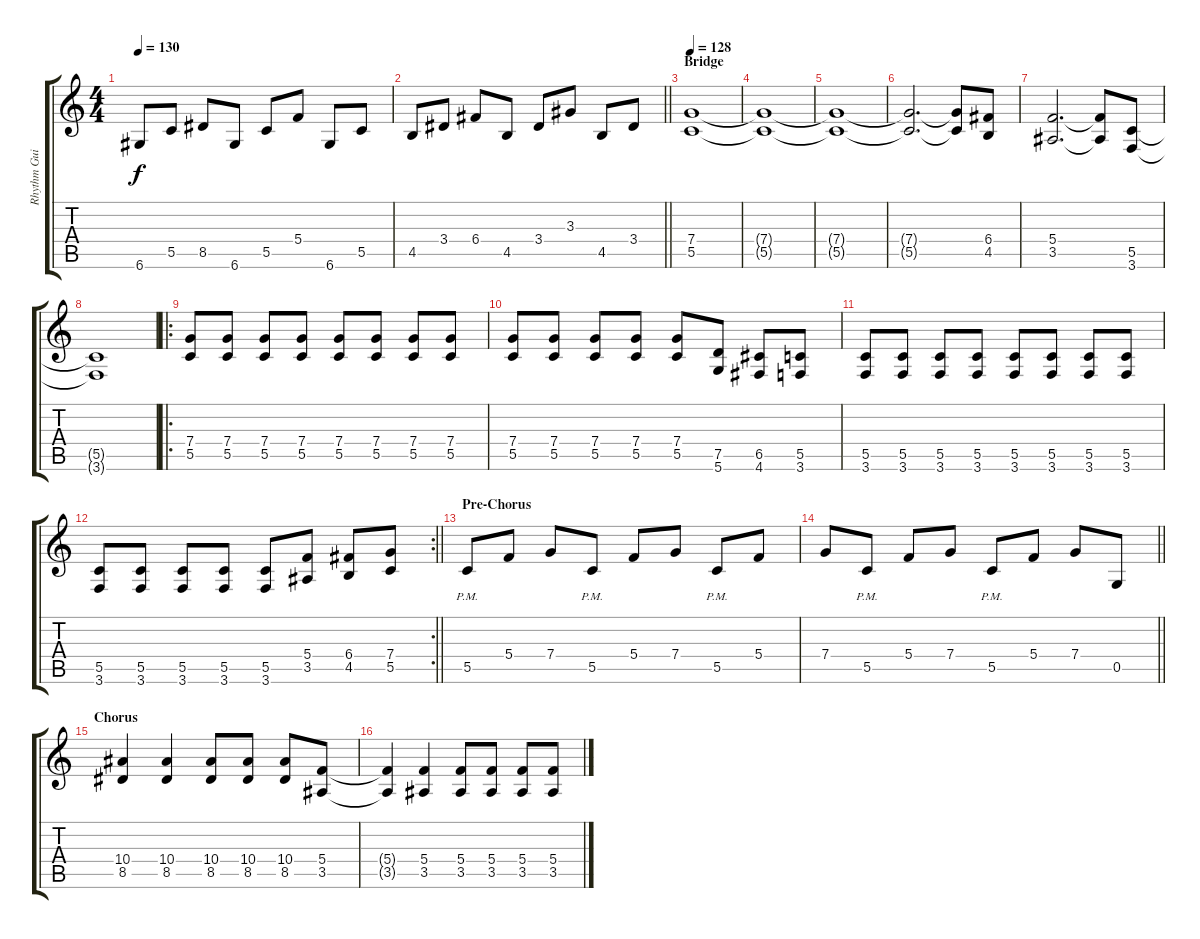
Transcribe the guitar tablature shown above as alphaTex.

\track ("Rhythm Guitar 2" "Rhythm Gui") {instrument distortionguitar}
\staff {score tabs}
\tuning (D4 A3 F3 C3 G2 D2) {hide}
\ts (4 4)
\tempo 130
\clef g2
\ks c
6.6.8{dy f} 5.5.8 8.5.8 6.6.8 5.5.8 5.4.8 6.6.8 5.5.8 |
\barLineRight lightlight
4.5.8 3.4.8 6.4.8 4.5.8 3.4.8 3.3.8 4.5.8 3.4.8 |
\section ("" "Bridge")
\tempo 128
(7.4 5.5).1 |
(7.4{t} 5.5{t}).1 |
(7.4{t} 5.5{t}).1 |
(7.4{t} 5.5{t}).2{d} (7.4{t} 5.5{t}).8 (6.4 4.5).8 |
(5.4 3.5).2{d} (5.4{t} 3.5{t}).8 (5.5 3.6).8 |
(5.5{t} 3.6{t}).1 |
\ro
(7.4 5.5).8 (7.4 5.5).8 (7.4 5.5).8 (7.4 5.5).8 (7.4 5.5).8 (7.4 5.5).8 (7.4 5.5).8 (7.4 5.5).8 |
(7.4 5.5).8 (7.4 5.5).8 (7.4 5.5).8 (7.4 5.5).8 (7.4 5.5).8 (7.5 5.6).8 (6.5 4.6).8 (5.5 3.6).8 |
(5.5 3.6).8 (5.5 3.6).8 (5.5 3.6).8 (5.5 3.6).8 (5.5 3.6).8 (5.5 3.6).8 (5.5 3.6).8 (5.5 3.6).8 |
\rc 2
\barLineRight lightlight
(5.5 3.6).8 (5.5 3.6).8 (5.5 3.6).8 (5.5 3.6).8 (5.5 3.6).8 (5.4 3.5).8 (6.4 4.5).8 (7.4 5.5).8 |
\section ("" "Pre-Chorus")
5.5{pm}.8 5.4.8 7.4.8 5.5{pm}.8 5.4.8 7.4.8 5.5{pm}.8 5.4.8 |
\barLineRight lightlight
7.4.8 5.5{pm}.8 5.4.8 7.4.8 5.5{pm}.8 5.4.8 7.4.8 0.5.8 |
\section ("" "Chorus")
(10.4 8.5).4 (10.4 8.5).4 (10.4 8.5).8 (10.4 8.5).8 (10.4 8.5).8 (5.4 3.5).8 |
(5.4{t} 3.5{t}).4 (5.4 3.5).4 (5.4 3.5).8 (5.4 3.5).8 (5.4 3.5).8 (5.4 3.5).8
